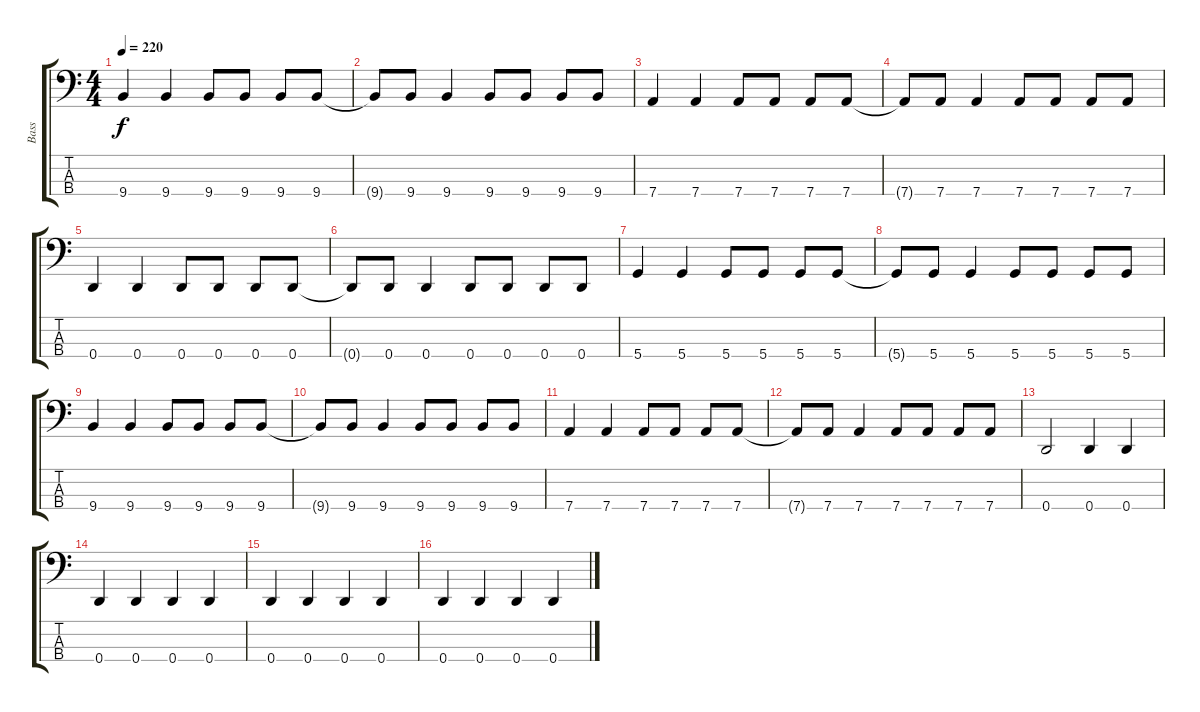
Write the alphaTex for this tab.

\track ("Bass" "Bass") {instrument electricbasspick}
\staff {score tabs}
\tuning (G2 D2 A1 D1) {hide}
\ts (4 4)
\tempo 220
\clef f4
\ks c
9.4.4{dy f} 9.4.4 9.4.8 9.4.8 9.4.8 9.4.8 |
9.4{t}.8 9.4.8 9.4.4 9.4.8 9.4.8 9.4.8 9.4.8 |
7.4.4 7.4.4 7.4.8 7.4.8 7.4.8 7.4.8 |
7.4{t}.8 7.4.8 7.4.4 7.4.8 7.4.8 7.4.8 7.4.8 |
0.4.4 0.4.4 0.4.8 0.4.8 0.4.8 0.4.8 |
0.4{t}.8 0.4.8 0.4.4 0.4.8 0.4.8 0.4.8 0.4.8 |
5.4.4 5.4.4 5.4.8 5.4.8 5.4.8 5.4.8 |
5.4{t}.8 5.4.8 5.4.4 5.4.8 5.4.8 5.4.8 5.4.8 |
9.4.4 9.4.4 9.4.8 9.4.8 9.4.8 9.4.8 |
9.4{t}.8 9.4.8 9.4.4 9.4.8 9.4.8 9.4.8 9.4.8 |
7.4.4 7.4.4 7.4.8 7.4.8 7.4.8 7.4.8 |
7.4{t}.8 7.4.8 7.4.4 7.4.8 7.4.8 7.4.8 7.4.8 |
0.4.2 0.4.4 0.4.4 |
0.4.4 0.4.4 0.4.4 0.4.4 |
0.4.4 0.4.4 0.4.4 0.4.4 |
0.4.4 0.4.4 0.4.4 0.4.4
